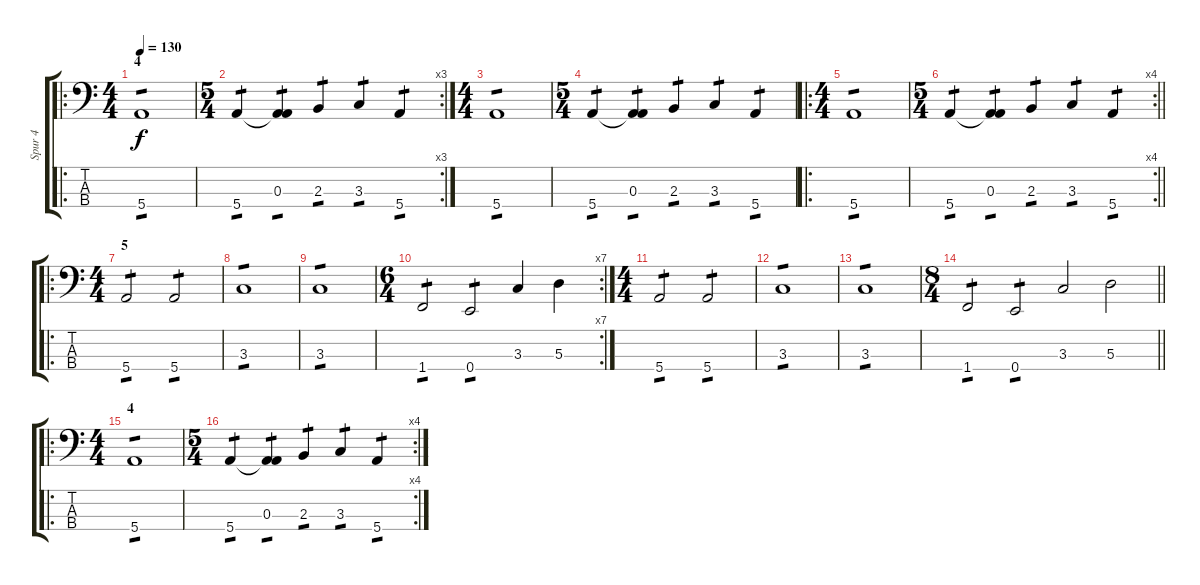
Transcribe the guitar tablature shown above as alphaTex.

\track ("Spur 4" "Spur 4") {instrument electricbassfinger}
\staff {score tabs}
\tuning (G2 D2 A1 E1) {hide}
\ro
\ts (4 4)
\section ("" "4")
\tempo 130
\clef f4
\ks c
5.4.1{tp 1 dy f} |
\rc 3
\ts (5 4)
5.4.4{tp 1} (0.3 5.4{t}).4{tp 1} 2.3.4{tp 1} 3.3.4{tp 1} 5.4.4{tp 1} |
\ts (4 4)
5.4.1{tp 1} |
\ts (5 4)
5.4.4{tp 1} (0.3 5.4{t}).4{tp 1} 2.3.4{tp 1} 3.3.4{tp 1} 5.4.4{tp 1} |
\ro
\ts (4 4)
5.4.1{tp 1} |
\rc 4
\ts (5 4)
\barLineRight lightlight
5.4.4{tp 1} (0.3 5.4{t}).4{tp 1} 2.3.4{tp 1} 3.3.4{tp 1} 5.4.4{tp 1} |
\ro
\ts (4 4)
\section ("" "5")
5.4.2{tp 1} 5.4.2{tp 1} |
3.3.1{tp 1} |
3.3.1{tp 1} |
\rc 7
\ts (6 4)
1.4.2{tp 1} 0.4.2{tp 1} 3.3.4 5.3.4 |
\ts (4 4)
5.4.2{tp 1} 5.4.2{tp 1} |
3.3.1{tp 1} |
3.3.1{tp 1} |
\ts (8 4)
\barLineRight lightlight
1.4.2{tp 1} 0.4.2{tp 1} 3.3.2 5.3.2 |
\ro
\ts (4 4)
\section ("" "4")
5.4.1{tp 1} |
\rc 4
\ts (5 4)
5.4.4{tp 1} (0.3 5.4{t}).4{tp 1} 2.3.4{tp 1} 3.3.4{tp 1} 5.4.4{tp 1}
